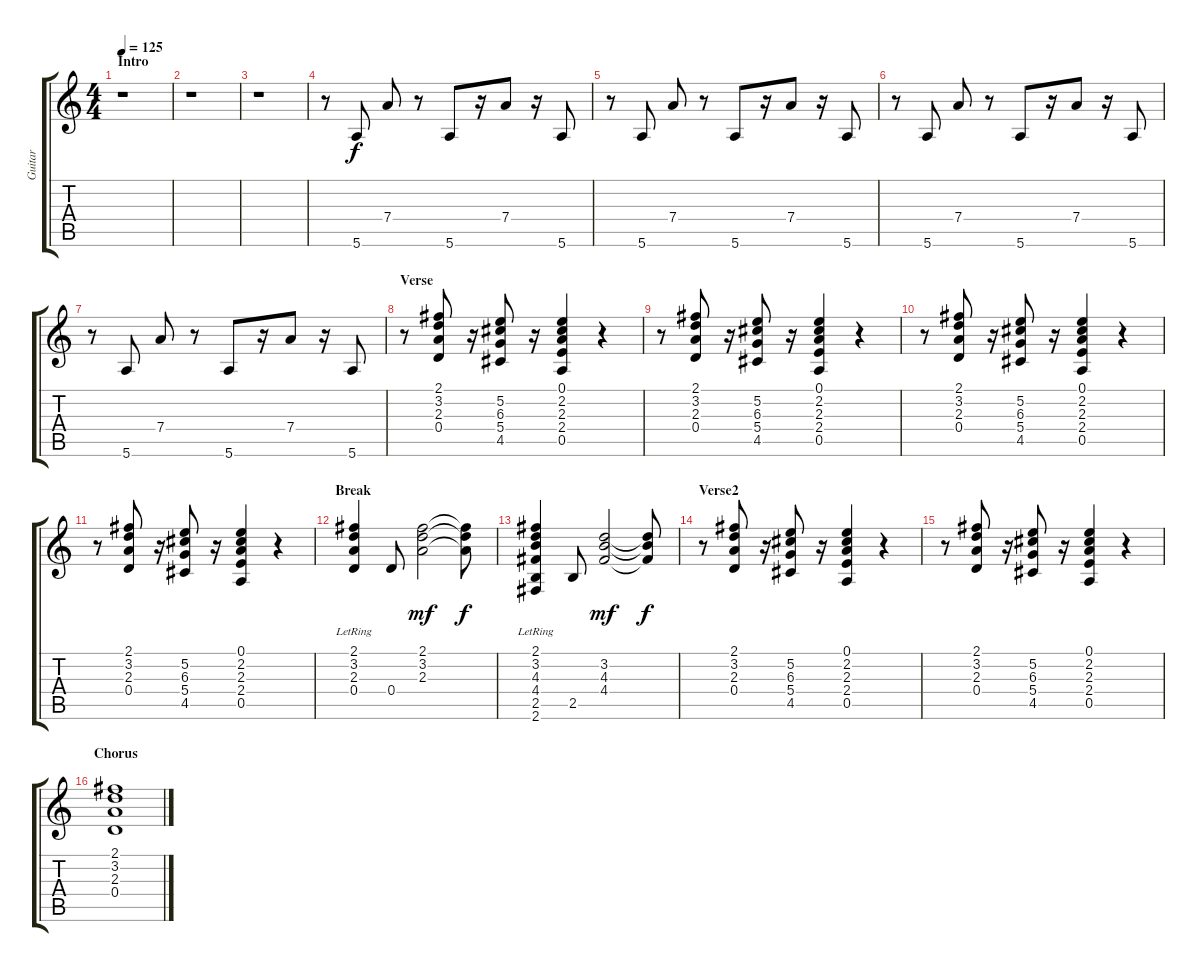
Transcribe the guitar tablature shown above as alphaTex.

\track ("Guitar" "Guitar") {instrument electricguitarmuted}
\staff {score tabs}
\tuning (E4 B3 G3 D3 A2 E2) {hide}
\ts (4 4)
\section ("" "Intro")
\tempo 125
\clef g2
\ks c
r.1{txt "" dy f instrument electricguitarmuted} |
r.1 |
r.1 |
r.8 5.6.8 7.4.8 r.8 5.6.8 r.16 7.4.8 r.16 5.6.8 |
r.8 5.6.8 7.4.8 r.8 5.6.8 r.16 7.4.8 r.16 5.6.8 |
r.8 5.6.8 7.4.8 r.8 5.6.8 r.16 7.4.8 r.16 5.6.8 |
r.8 5.6.8 7.4.8 r.8 5.6.8 r.16 7.4.8 r.16 5.6.8 |
\section ("" "Verse")
r.8{instrument electricguitarclean} (2.1 3.2 2.3 0.4).8 r.16 (5.2 6.3 5.4 4.5).8 r.16 (0.1 2.2 2.3 2.4 0.5).4 r.4 |
r.8 (2.1 3.2 2.3 0.4).8 r.16 (5.2 6.3 5.4 4.5).8 r.16 (0.1 2.2 2.3 2.4 0.5).4 r.4 |
r.8 (2.1 3.2 2.3 0.4).8 r.16 (5.2 6.3 5.4 4.5).8 r.16 (0.1 2.2 2.3 2.4 0.5).4 r.4 |
r.8 (2.1 3.2 2.3 0.4).8 r.16 (5.2 6.3 5.4 4.5).8 r.16 (0.1 2.2 2.3 2.4 0.5).4 r.4 |
\section ("" "Break")
(2.1{lr} 3.2{lr} 2.3{lr} 0.4{lr}).4{instrument electricguitarclean} 0.4.8 (2.1 3.2 2.3).2{dy mf} (2.1{t} 3.2{t} 2.3{t}).8{dy f} |
(2.1{lr} 3.2{lr} 4.3{lr} 4.4{lr} 2.5{lr} 2.6{lr}).4 2.5.8 (3.2 4.3 4.4).2{dy mf} (3.2{t} 4.3{t} 4.4{t}).8{dy f} |
\section ("" "Verse2")
r.8{instrument electricguitarclean} (2.1 3.2 2.3 0.4).8 r.16 (5.2 6.3 5.4 4.5).8 r.16 (0.1 2.2 2.3 2.4 0.5).4 r.4 |
r.8 (2.1 3.2 2.3 0.4).8 r.16 (5.2 6.3 5.4 4.5).8 r.16 (0.1 2.2 2.3 2.4 0.5).4 r.4 |
\section ("" "Chorus")
(2.1 3.2 2.3 0.4).1{instrument electricguitarclean}
